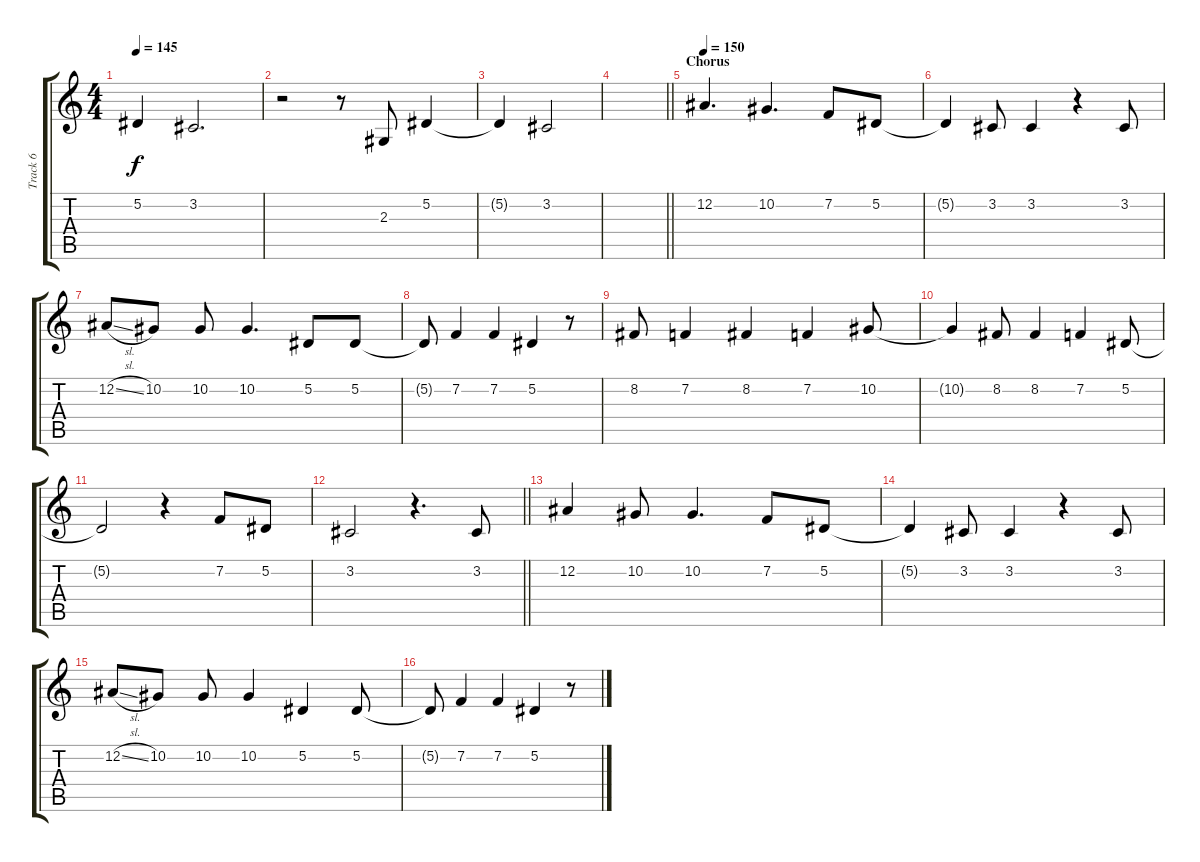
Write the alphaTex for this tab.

\track ("Track 6" "Track 6") {instrument oboe}
\staff {score tabs}
\tuning (Eb4 Bb3 Gb3 Db3 Ab2 Db2) {hide}
\ts (4 4)
\tempo 145
\clef g2
\ks c
5.2.4{dy f} 3.2.2{d} |
r.2 r.8 2.3.8 5.2.4 |
5.2{t}.4 3.2.2 |
\barLineRight lightlight
|
\section ("" "Chorus")
\tempo 150
12.2.4{d} 10.2.4{d} 7.2.8 5.2.8 |
5.2{t}.4 3.2.8 3.2.4 r.4 3.2.8 |
12.2{sl}.8 10.2.8 10.2.8 10.2.4{d} 5.2.8 5.2.8 |
5.2{t}.8 7.2.4 7.2.4 5.2.4 r.8 |
8.2.8 7.2.4 8.2.4 7.2.4 10.2.8 |
10.2{t}.4 8.2.8 8.2.4 7.2.4 5.2.8 |
5.2{t}.2 r.4 7.2.8 5.2.8 |
\barLineRight lightlight
3.2.2 r.4{d} 3.2.8 |
12.2.4 10.2.8 10.2.4{d} 7.2.8 5.2.8 |
5.2{t}.4 3.2.8 3.2.4 r.4 3.2.8 |
12.2{sl}.8 10.2.8 10.2.8 10.2.4 5.2.4 5.2.8 |
5.2{t}.8 7.2.4 7.2.4 5.2.4 r.8
